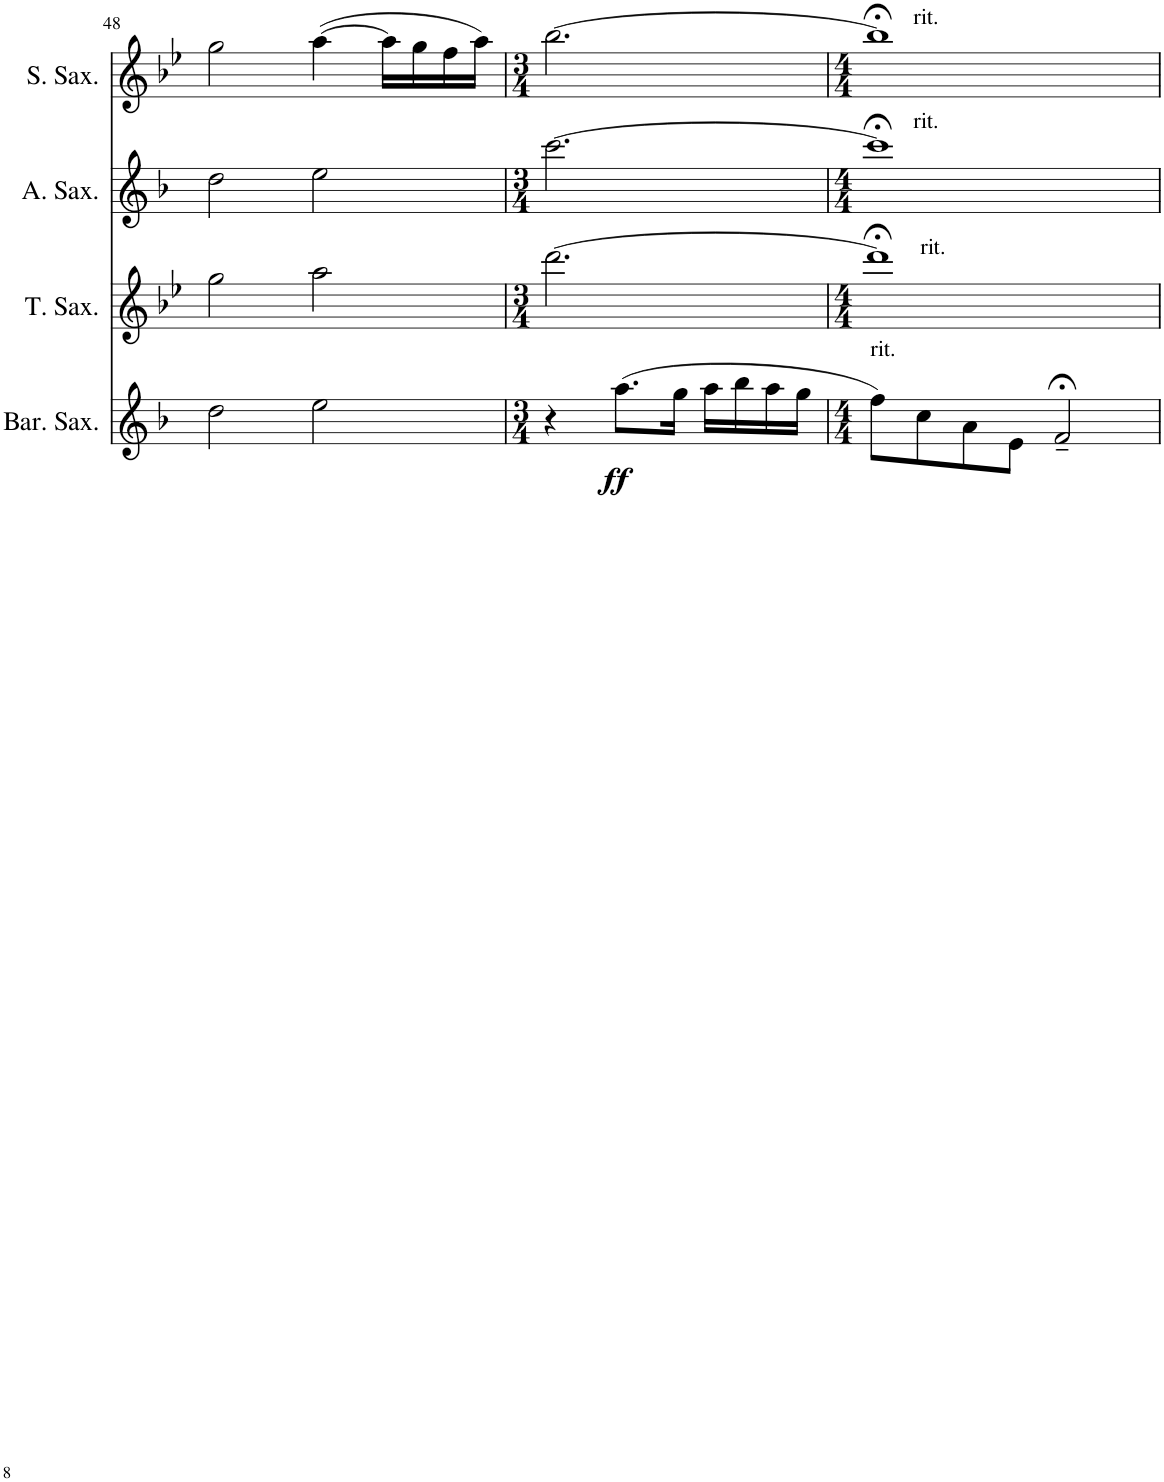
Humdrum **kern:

**kern	**dynam	**kern	**kern	**kern
*part4	*part4	*part3	*part2	*part1
*staff4	*staff4	*staff3	*staff2	*staff1
*I"Baritone Saxophone	*	*I"Tenor Saxophone	*I"Alto Saxophone	*I"Soprano Saxophone
*I'Bar. Sax.	*	*I'T. Sax.	*I'A. Sax.	*I'S. Sax.
!!LO:PB:g=z
*clefG2	*	*clefG2	*clefG2	*clefG2
*Trd12c21	*	*Trd8c14	*Trd5c9	*Trd1c2
*k[b-]	*	*k[b-e-]	*k[b-]	*k[b-e-]
*M4/4	*	*M4/4	*M4/4	*M4/4
=48	=48	=48	=48	=48
2dd\	.	2gg\	2dd\	2gg\
2ee\	.	2aa\	2ee\	([4aa\
.	.	.	.	16aa\LL]
.	.	.	.	16gg\
.	.	.	.	16ff\
.	.	.	.	16aa\JJ)
=49	=49	=49	=49	=49
*M3/4	*	*M3/4	*M3/4	*M3/4
4r	.	[2.ddd\	[2.ccc\	[2.bb-\
!	!LO:DY:b	!	!	!
(8.aa\L	ff	.	.	.
16gg\Jk	.	.	.	.
16aa\LL	.	.	.	.
16bb-\	.	.	.	.
16aa\	.	.	.	.
16gg\JJ	.	.	.	.
=50	=50	=50	=50	=50
*M4/4	*	*M4/4	*M4/4	*M4/4
!	!	!	!	!LO:TX:a:t=rit.
!	!	!	!LO:TX:a:t=rit.	!
!	!	!LO:TX:a:t=rit.	!	!
!LO:TX:a:t=rit.	!	!	!	!
8ff\L)	.	1ddd;<]	1ccc;<]	1bb-;<]
8cc\	.	.	.	.
8a\	.	.	.	.
8e\J	.	.	.	.
2f;<~/	.	.	.	.
=	=	=	=	=
*-	*-	*-	*-	*-
